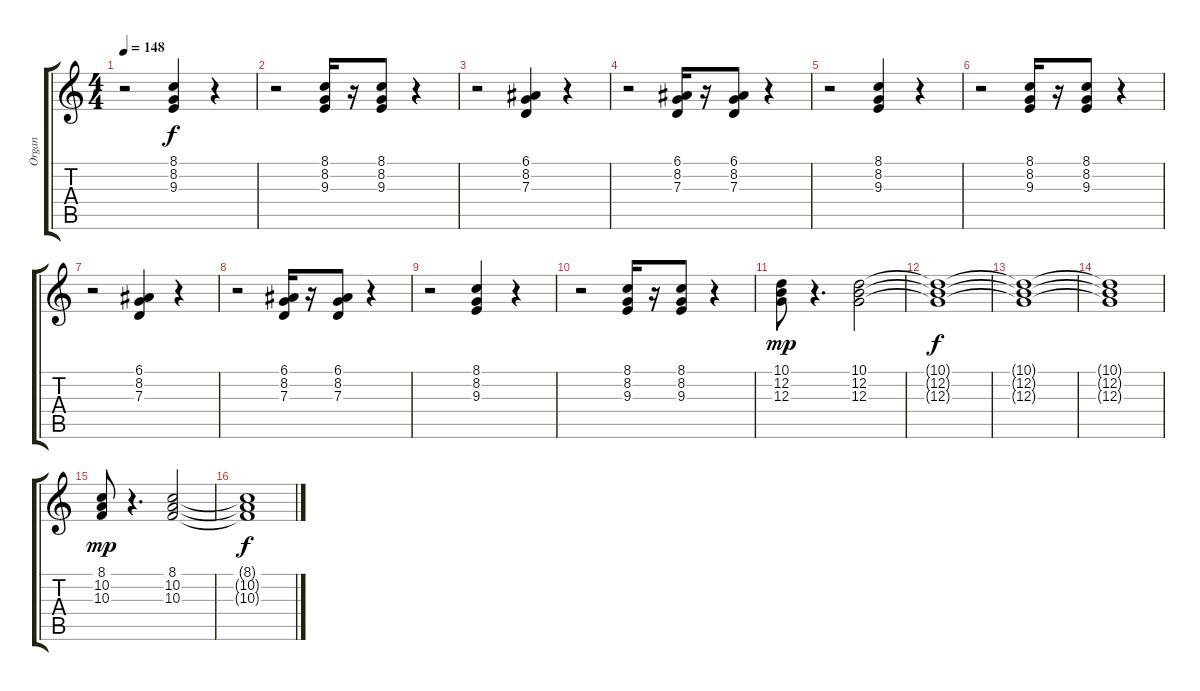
\track ("Organ" "Organ") {instrument drawbarorgan}
\staff {score tabs}
\tuning (E4 B3 G3 D3 A2 E2) {hide}
\ts (4 4)
\tempo 148
\clef g2
\ks c
r.2{dy f} (8.1 8.2 9.3).4{volume 4} r.4 |
r.2 (8.1 8.2 9.3).16{volume 4} r.16 (8.1 8.2 9.3).8 r.4 |
r.2 (6.1 8.2 7.3).4{volume 4} r.4 |
r.2 (6.1 8.2 7.3).16{volume 4} r.16 (6.1 8.2 7.3).8{volume 4} r.4 |
r.2 (8.1 8.2 9.3).4{volume 4} r.4 |
r.2 (8.1 8.2 9.3).16{volume 4} r.16 (8.1 8.2 9.3).8 r.4 |
r.2 (6.1 8.2 7.3).4{volume 4} r.4 |
r.2 (6.1 8.2 7.3).16{volume 4} r.16 (6.1 8.2 7.3).8 r.4 |
r.2 (8.1 8.2 9.3).4{volume 3} r.4 |
r.2 (8.1 8.2 9.3).16{volume 3} r.16 (8.1 8.2 9.3).8 r.4 |
(10.1 12.2 12.3).8{dy mp volume 6 instrument drawbarorgan} r.4{d} (10.1 12.2 12.3).2 |
(10.1{t} 12.2{t} 12.3{t}).1{dy f} |
(10.1{t} 12.2{t} 12.3{t}).1 |
(10.1{t} 12.2{t} 12.3{t}).1 |
(8.1 10.2 10.3).8{dy mp} r.4{d} (8.1 10.2 10.3).2 |
(8.1{t} 10.2{t} 10.3{t}).1{dy f}
